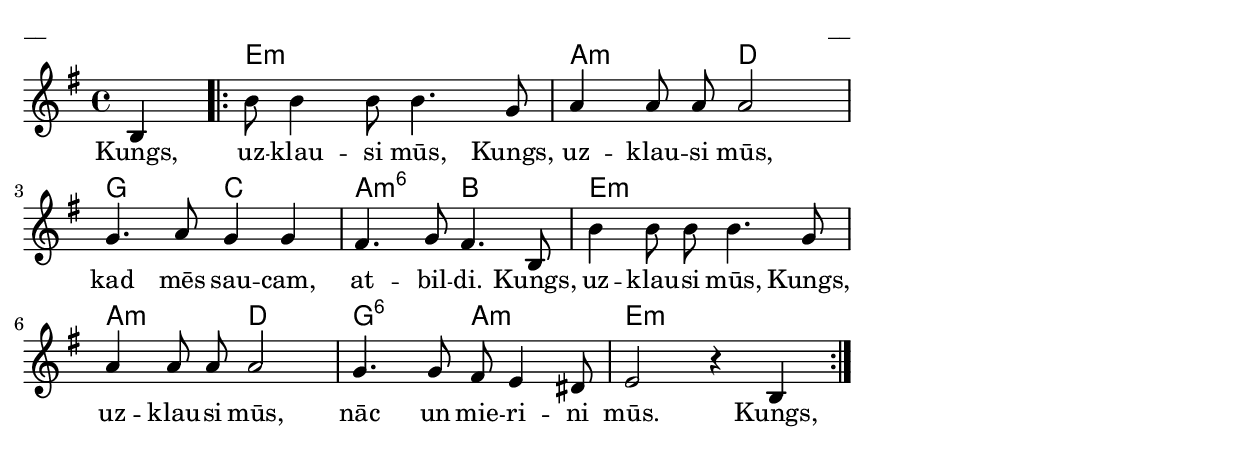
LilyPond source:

\version "2.13.18"


\paper {
line-width = 14\cm
left-margin = 0.4\cm
between-system-padding = 0.1\cm
between-system-space = 0.1\cm
}

\layout {
indent = #0
ragged-last = ##f
}

chordsA = \chordmode {
s4 e1:min a2:min d g c a:min6 b e1:min a2:min d g:6 a:min e1:min
}

voiceA = \relative c'{
\clef "treble"
\key e \minor
\time 4/4
\partial 4

b4 |\repeat volta 2 { b'8 b4 b8 b4. g8 | a4 a8 a a2 | g4. a8 g4 g | fis4. g8 fis4. b,8 | b'4 b8 b b4. g8 | a4 a8 a a2 | g4. g8 fis e4 dis8 | e2 r4 b
}
}
lyricA = \lyricmode {
Kungs,
uz -- klau -- si mūs, Kungs, uz -- klau -- si mūs, kad mēs sau -- cam, at -- bil -- di. Kungs, uz -- klau -- si mūs, Kungs, uz -- klau -- si mūs, nāc un mie -- ri -- ni mūs. Kungs,
}


fullScore = <<
\new ChordNames { \chordsA }
\new Staff {
<<
\new Voice = "voiceA" { \oneVoice \autoBeamOff \voiceA }
\lyricsto "voiceA" \new Lyrics \lyricA
>>
}
>>


\score {
\fullScore
\header { piece = "__" opus = "__" }
}
\markup { \with-color #(x11-color 'white) \sans \smaller "aaa" }
\score {
\unfoldRepeats
\fullScore
\midi {
\context { \Staff \remove "Staff_performer" }
\context { \Voice \consists "Staff_performer" }
}
}